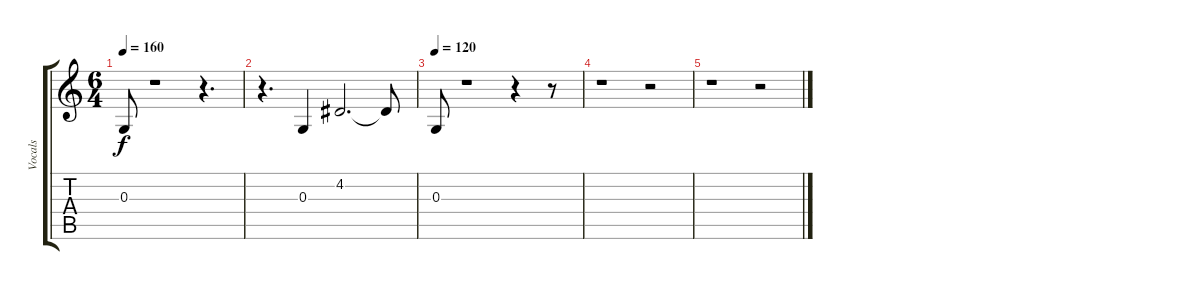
\track ("Vocals" "Vocals") {instrument tuba}
\staff {score tabs}
\tuning (E4 B3 G3 D3 A2 E2) {hide}
\ts (6 4)
\tempo 160
\clef g2
\ks c
0.3.8{dy f} r.1 r.4{d} |
r.4{d} 0.3.4 4.2.2{d} 4.2{t}.8 |
\tempo 120
0.3.8 r.1 r.4 r.8 |
r.1 r.2 |
r.1 r.2
